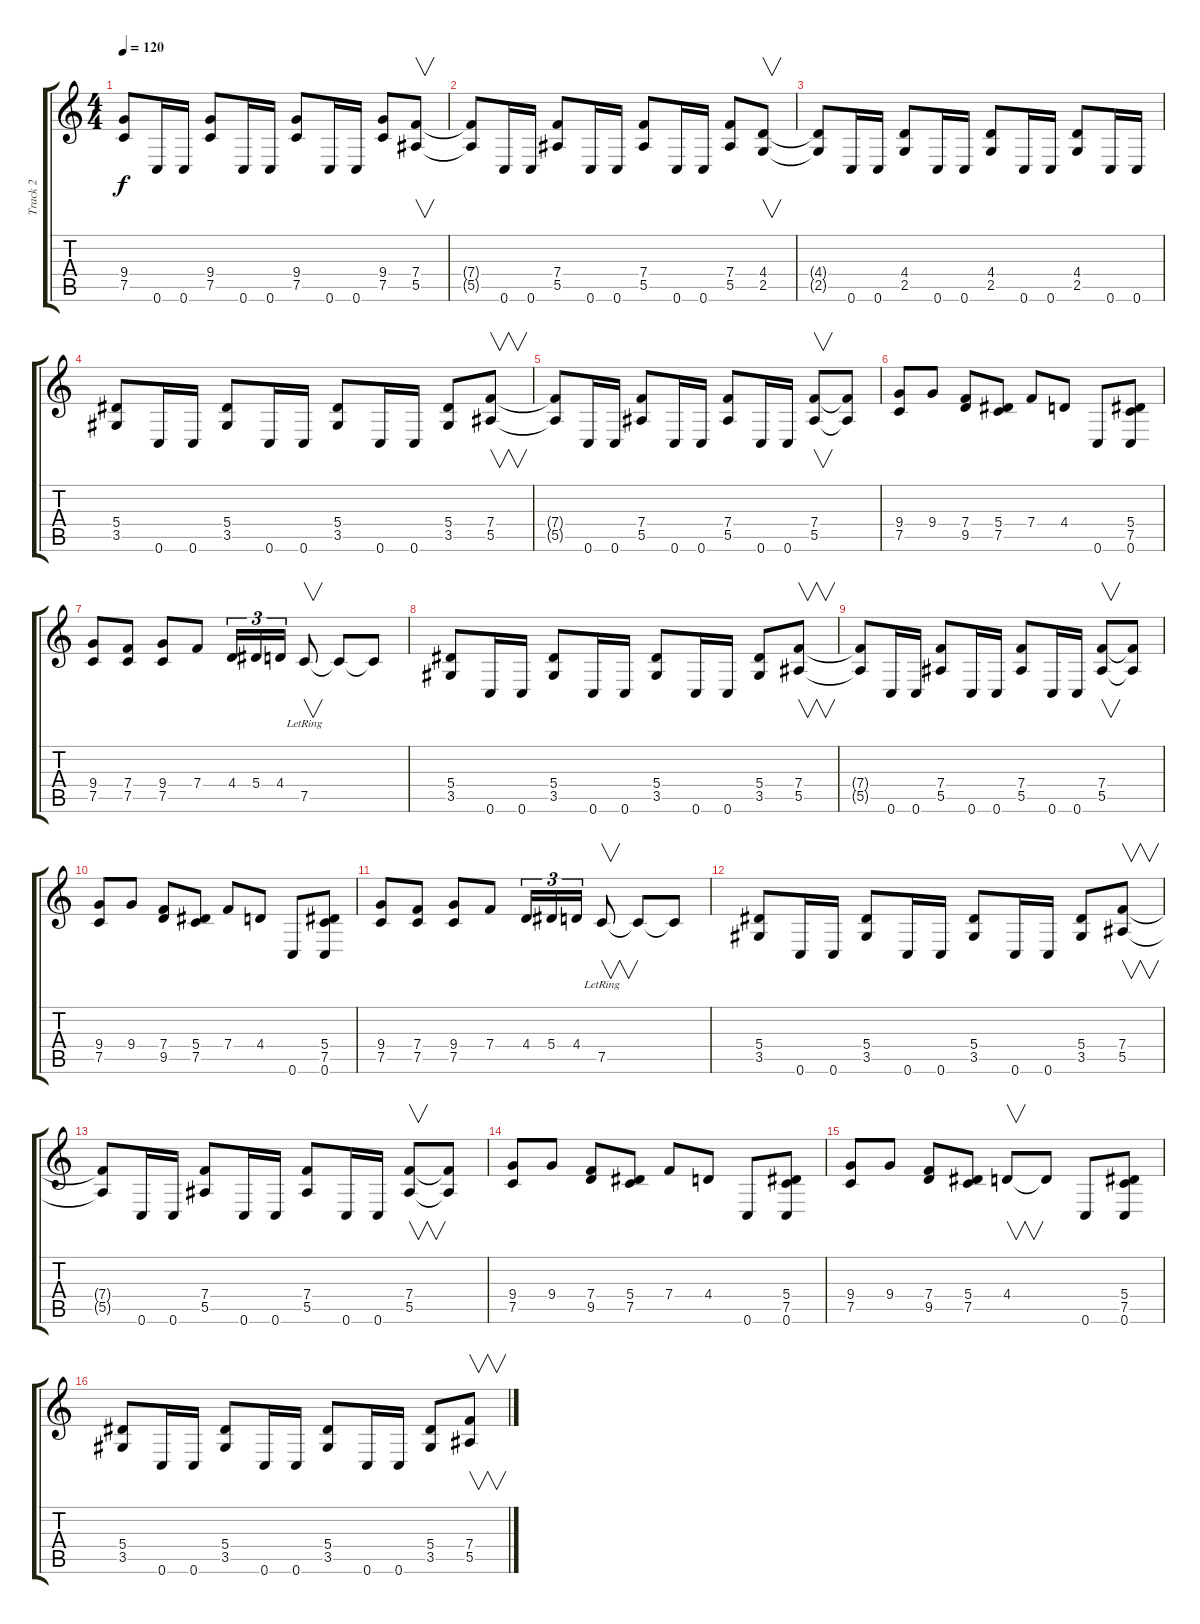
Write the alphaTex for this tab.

\track ("Track 2" "Track 2") {instrument distortionguitar}
\staff {score tabs}
\tuning (C4 G3 Eb3 Bb2 F2 C2) {hide}
\ts (4 4)
\tempo 120
\clef g2
\ks c
(9.4 7.5).8{dy f} 0.6.16 0.6.16 (9.4 7.5).8 0.6.16 0.6.16 (9.4 7.5).8 0.6.16 0.6.16 (9.4 7.5).8 (7.4 5.5).8{v} |
(7.4{t} 5.5{t}).8 0.6.16 0.6.16 (7.4 5.5).8 0.6.16 0.6.16 (7.4 5.5).8 0.6.16 0.6.16 (7.4 5.5).8 (4.4 2.5).8{v} |
(4.4{t} 2.5{t}).8 0.6.16 0.6.16 (4.4 2.5).8 0.6.16 0.6.16 (4.4 2.5).8 0.6.16 0.6.16 (4.4 2.5).8 0.6.16 0.6.16 |
(5.4 3.5).8 0.6.16 0.6.16 (5.4 3.5).8 0.6.16 0.6.16 (5.4 3.5).8 0.6.16 0.6.16 (5.4 3.5).8 (7.4 5.5).8{v} |
(7.4{t} 5.5{t}).8 0.6.16 0.6.16 (7.4 5.5).8 0.6.16 0.6.16 (7.4 5.5).8 0.6.16 0.6.16 (7.4 5.5).8{v} (7.4{t} 5.5{t}).8 |
(9.4 7.5).8 9.4.8 (7.4 9.5).8 (5.4 7.5).8 7.4.8 4.4.8 0.6.8 (5.4 7.5 0.6).8 |
(9.4 7.5).8 (7.4 7.5).8 (9.4 7.5).8 7.4.8 4.4.16{tu (3 2)} 5.4.16{tu (3 2)} 4.4.16{tu (3 2)} 7.5{lr}.8{v} 7.5{t}.8 7.5{t}.8 |
(5.4 3.5).8 0.6.16 0.6.16 (5.4 3.5).8 0.6.16 0.6.16 (5.4 3.5).8 0.6.16 0.6.16 (5.4 3.5).8 (7.4 5.5).8{v} |
(7.4{t} 5.5{t}).8 0.6.16 0.6.16 (7.4 5.5).8 0.6.16 0.6.16 (7.4 5.5).8 0.6.16 0.6.16 (7.4 5.5).8{v} (7.4{t} 5.5{t}).8 |
(9.4 7.5).8 9.4.8 (7.4 9.5).8 (5.4 7.5).8 7.4.8 4.4.8 0.6.8 (5.4 7.5 0.6).8 |
(9.4 7.5).8 (7.4 7.5).8 (9.4 7.5).8 7.4.8 4.4.16{tu (3 2)} 5.4.16{tu (3 2)} 4.4.16{tu (3 2)} 7.5{lr}.8{v} 7.5{t}.8 7.5{t}.8 |
(5.4 3.5).8 0.6.16 0.6.16 (5.4 3.5).8 0.6.16 0.6.16 (5.4 3.5).8 0.6.16 0.6.16 (5.4 3.5).8 (7.4 5.5).8{v} |
(7.4{t} 5.5{t}).8 0.6.16 0.6.16 (7.4 5.5).8 0.6.16 0.6.16 (7.4 5.5).8 0.6.16 0.6.16 (7.4 5.5).8{v} (7.4{t} 5.5{t}).8 |
(9.4 7.5).8 9.4.8 (7.4 9.5).8 (5.4 7.5).8 7.4.8 4.4.8 0.6.8 (5.4 7.5 0.6).8 |
(9.4 7.5).8 9.4.8 (7.4 9.5).8 (5.4 7.5).8 4.4.8{v} 4.4{t}.8 0.6.8 (5.4 7.5 0.6).8 |
(5.4 3.5).8 0.6.16 0.6.16 (5.4 3.5).8 0.6.16 0.6.16 (5.4 3.5).8 0.6.16 0.6.16 (5.4 3.5).8 (7.4 5.5).8{v}
